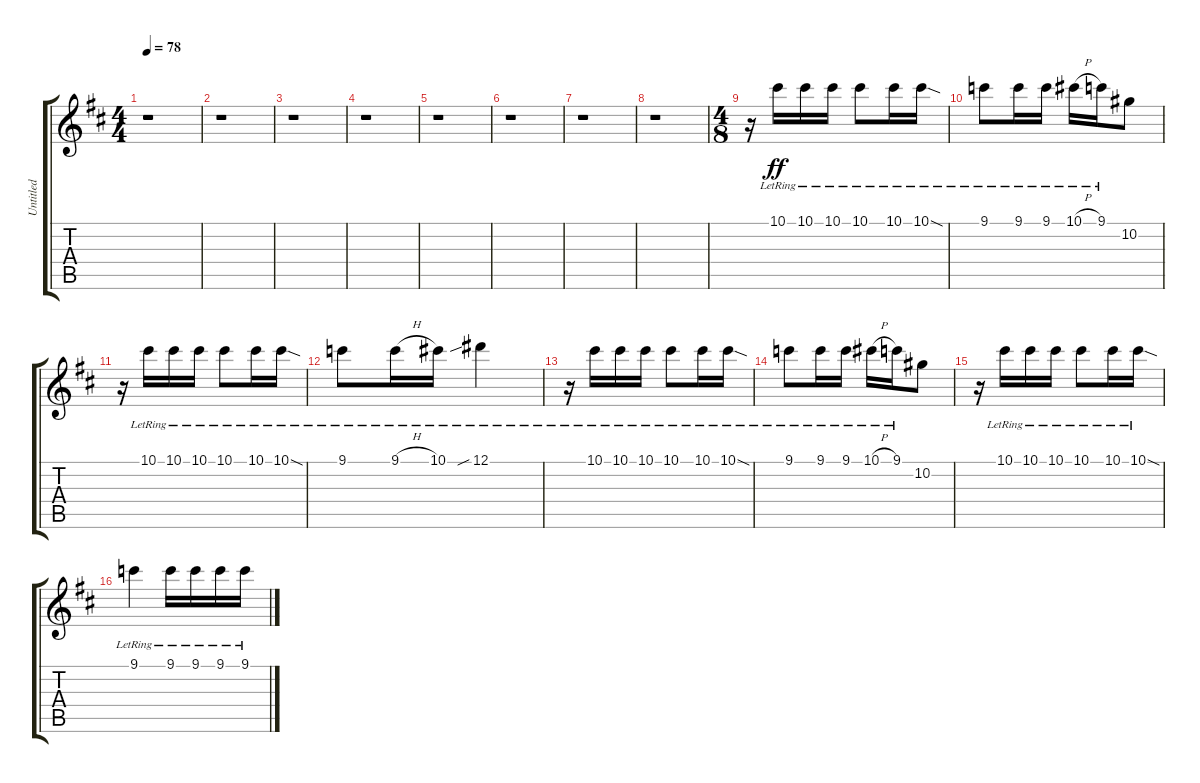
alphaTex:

\track ("Untitled" "Untitled") {instrument overdrivenguitar}
\staff {score tabs}
\tuning (Eb4 Bb3 Gb3 Db3 Ab2 Db2) {hide}
\ts (4 4)
\tempo 78
\clef g2
\ks d
r.1{dy ff instrument overdrivenguitar} |
r.1 |
r.1 |
r.1 |
r.1 |
r.1 |
r.1 |
r.1 |
\ts (4 8)
r.16 10.1{lr}.16 10.1{lr}.16 10.1{lr}.16 10.1{lr}.8 10.1{lr}.16 10.1{sod lr}.16 |
9.1{lr}.8 9.1{lr}.16 9.1{lr}.16 10.1{h lr}.16 9.1{lr}.16 10.2.8 |
r.16 10.1{lr}.16 10.1{lr}.16 10.1{lr}.16 10.1{lr}.8 10.1{lr}.16 10.1{sod lr}.16 |
9.1{lr}.8 9.1{h lr}.16 10.1{lr}.16 12.1{sib lr}.4 |
r.16 10.1{lr}.16 10.1{lr}.16 10.1{lr}.16 10.1{lr}.8 10.1{lr}.16 10.1{sod lr}.16 |
9.1{lr}.8 9.1{lr}.16 9.1{lr}.16 10.1{h lr}.16 9.1{lr}.16 10.2.8 |
r.16 10.1{lr}.16 10.1{lr}.16 10.1{lr}.16 10.1{lr}.8 10.1{lr}.16 10.1{sod lr}.16 |
9.1{lr}.4 9.1{lr}.16 9.1{lr}.16 9.1{lr}.16 9.1{lr}.16
